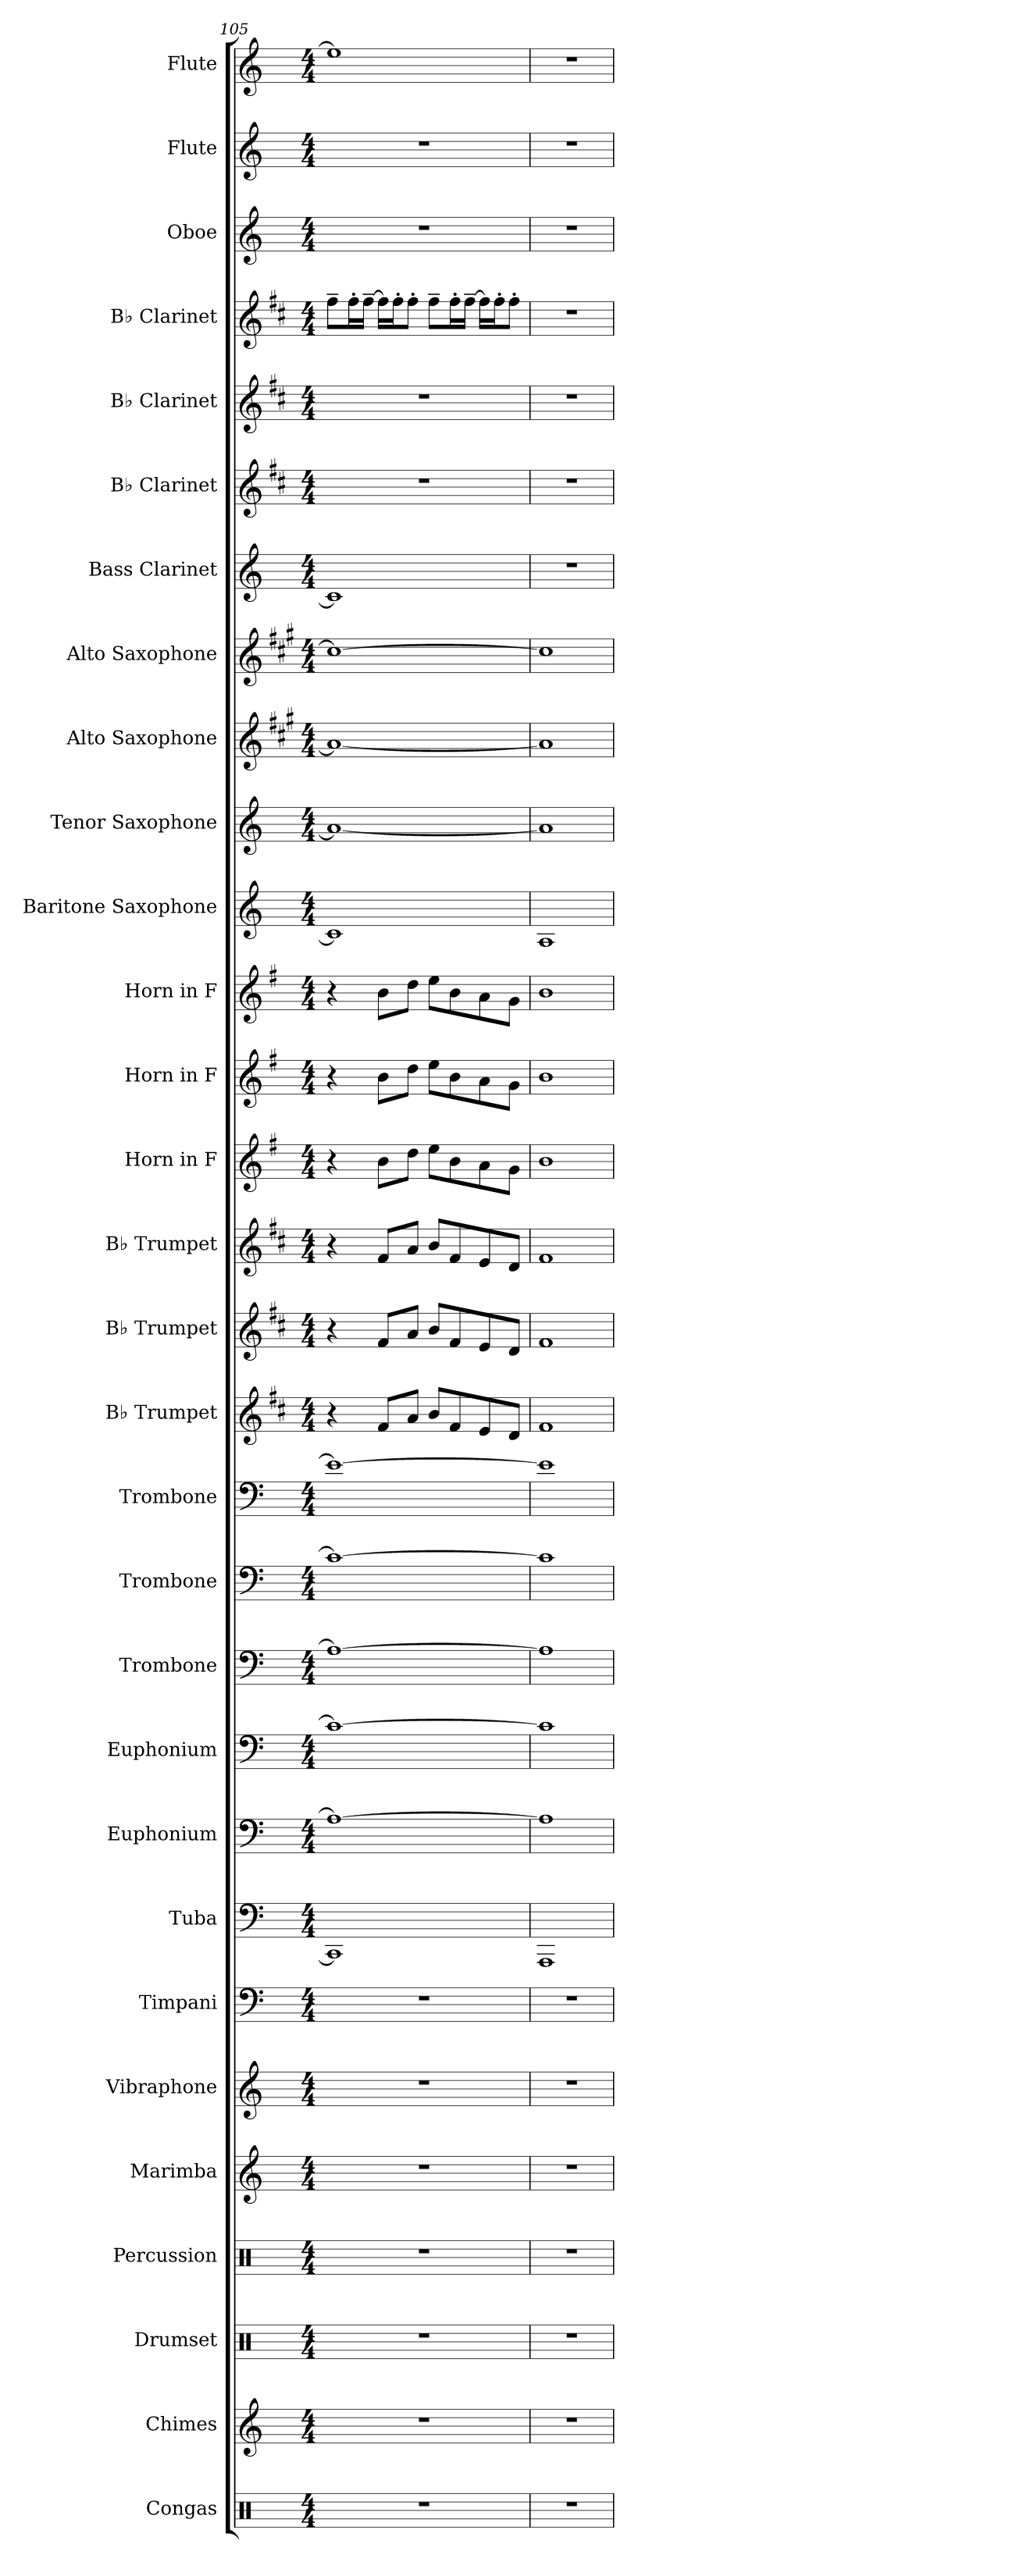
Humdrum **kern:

**kern	**kern	**kern	**kern	**kern	**kern	**kern	**kern	**kern	**kern	**kern	**kern	**kern	**kern	**kern	**kern	**kern	**kern	**kern	**kern	**kern	**kern	**kern	**kern	**kern	**kern	**kern	**kern	**kern	**kern
*part30	*part29	*part28	*part27	*part26	*part25	*part24	*part23	*part22	*part21	*part20	*part19	*part18	*part17	*part16	*part15	*part14	*part13	*part12	*part11	*part10	*part9	*part8	*part7	*part6	*part5	*part4	*part3	*part2	*part1
*staff30	*staff29	*staff28	*staff27	*staff26	*staff25	*staff24	*staff23	*staff22	*staff21	*staff20	*staff19	*staff18	*staff17	*staff16	*staff15	*staff14	*staff13	*staff12	*staff11	*staff10	*staff9	*staff8	*staff7	*staff6	*staff5	*staff4	*staff3	*staff2	*staff1
*I"Congas	*I"Chimes	*I"Drumset	*I"Percussion	*I"Marimba	*I"Vibraphone	*I"Timpani	*I"Tuba	*I"Euphonium	*I"Euphonium	*I"Trombone	*I"Trombone	*I"Trombone	*I"B♭ Trumpet	*I"B♭ Trumpet	*I"B♭ Trumpet	*I"Horn in F	*I"Horn in F	*I"Horn in F	*I"Baritone Saxophone	*I"Tenor Saxophone	*I"Alto Saxophone	*I"Alto Saxophone	*I"Bass Clarinet	*I"B♭ Clarinet	*I"B♭ Clarinet	*I"B♭ Clarinet	*I"Oboe	*I"Flute	*I"Flute
*I'Con.	*I'Cme.	*I'D. Set	*I'Perc.	*I'Mrm.	*I'Vib.	*I'Timp.	*I'Tba.	*I'Euph.	*I'Euph.	*I'Tbn.	*I'Tbn.	*I'Tbn.	*I'B♭ Tpt.	*I'B♭ Tpt.	*I'B♭ Tpt.	*	*	*	*I'Bar. Sax.	*I'T. Sax.	*I'A. Sax.	*I'A. Sax.	*I'B. Cl.	*I'B♭ Cl.	*I'B♭ Cl.	*I'B♭ Cl.	*I'Ob.	*I'Fl.	*I'Fl.
*clefX	*clefG2	*clefX	*clefX	*clefG2	*clefG2	*clefF4	*clefF4	*clefF4	*clefF4	*clefF4	*clefF4	*clefF4	*clefG2	*clefG2	*clefG2	*clefG2	*clefG2	*clefG2	*clefG2	*clefG2	*clefG2	*clefG2	*clefG2	*clefG2	*clefG2	*clefG2	*clefG2	*clefG2	*clefG2
*	*	*	*	*	*	*	*	*	*	*	*	*	*ITrd1c2	*ITrd1c2	*ITrd1c2	*ITrd4c7	*ITrd4c7	*ITrd4c7	*ITrd12c21	*ITrd8c14	*ITrd5c9	*ITrd5c9	*ITrd8c14	*ITrd1c2	*ITrd1c2	*ITrd1c2	*	*	*
*k[]	*k[]	*k[]	*k[]	*k[]	*k[]	*k[]	*k[]	*k[]	*k[]	*k[]	*k[]	*k[]	*k[]	*k[]	*k[]	*k[]	*k[]	*k[]	*k[]	*k[]	*k[]	*k[]	*k[]	*k[]	*k[]	*k[]	*k[]	*k[]	*k[]
*M4/4	*M4/4	*M4/4	*M4/4	*M4/4	*M4/4	*M4/4	*M4/4	*M4/4	*M4/4	*M4/4	*M4/4	*M4/4	*M4/4	*M4/4	*M4/4	*M4/4	*M4/4	*M4/4	*M4/4	*M4/4	*M4/4	*M4/4	*M4/4	*M4/4	*M4/4	*M4/4	*M4/4	*M4/4	*M4/4
=105	=105	=105	=105	=105	=105	=105	=105	=105	=105	=105	=105	=105	=105	=105	=105	=105	=105	=105	=105	=105	=105	=105	=105	=105	=105	=105	=105	=105	=105
1r	1r	1r	1r	1r	1r	1r	1CC]	1A_	1c_	1A_	1c_	1e_	4r	4r	4r	4r	4r	4r	1C]	1A_	1c_	1e_	1C]	1r	1r	8ee~\L	1r	1r	1ee]
.	.	.	.	.	.	.	.	.	.	.	.	.	.	.	.	.	.	.	.	.	.	.	.	.	.	16ee'\L	.	.	.
.	.	.	.	.	.	.	.	.	.	.	.	.	.	.	.	.	.	.	.	.	.	.	.	.	.	[16ee~\JJ	.	.	.
.	.	.	.	.	.	.	.	.	.	.	.	.	8e/L	8e/L	8e/L	8e\L	8e\L	8e\L	.	.	.	.	.	.	.	16ee\LL]	.	.	.
.	.	.	.	.	.	.	.	.	.	.	.	.	.	.	.	.	.	.	.	.	.	.	.	.	.	16ee'\J	.	.	.
.	.	.	.	.	.	.	.	.	.	.	.	.	8g/J	8g/J	8g/J	8g\J	8g\J	8g\J	.	.	.	.	.	.	.	8ee'\J	.	.	.
.	.	.	.	.	.	.	.	.	.	.	.	.	8a/L	8a/L	8a/L	8a\L	8a\L	8a\L	.	.	.	.	.	.	.	8ee~\L	.	.	.
.	.	.	.	.	.	.	.	.	.	.	.	.	8e/	8e/	8e/	8e\	8e\	8e\	.	.	.	.	.	.	.	16ee'\L	.	.	.
.	.	.	.	.	.	.	.	.	.	.	.	.	.	.	.	.	.	.	.	.	.	.	.	.	.	[16ee~\JJ	.	.	.
.	.	.	.	.	.	.	.	.	.	.	.	.	8d/	8d/	8d/	8d\	8d\	8d\	.	.	.	.	.	.	.	16ee\LL]	.	.	.
.	.	.	.	.	.	.	.	.	.	.	.	.	.	.	.	.	.	.	.	.	.	.	.	.	.	16ee'\J	.	.	.
.	.	.	.	.	.	.	.	.	.	.	.	.	8c/J	8c/J	8c/J	8c\J	8c\J	8c\J	.	.	.	.	.	.	.	8ee'\J	.	.	.
=106	=106	=106	=106	=106	=106	=106	=106	=106	=106	=106	=106	=106	=106	=106	=106	=106	=106	=106	=106	=106	=106	=106	=106	=106	=106	=106	=106	=106	=106
1r	1r	1r	1r	1r	1r	1r	1AAA	1A]	1c]	1A]	1c]	1e]	1e	1e	1e	1e	1e	1e	1AA	1A]	1c]	1e]	1r	1r	1r	1r	1r	1r	1r
=	=	=	=	=	=	=	=	=	=	=	=	=	=	=	=	=	=	=	=	=	=	=	=	=	=	=	=	=	=
*-	*-	*-	*-	*-	*-	*-	*-	*-	*-	*-	*-	*-	*-	*-	*-	*-	*-	*-	*-	*-	*-	*-	*-	*-	*-	*-	*-	*-	*-
